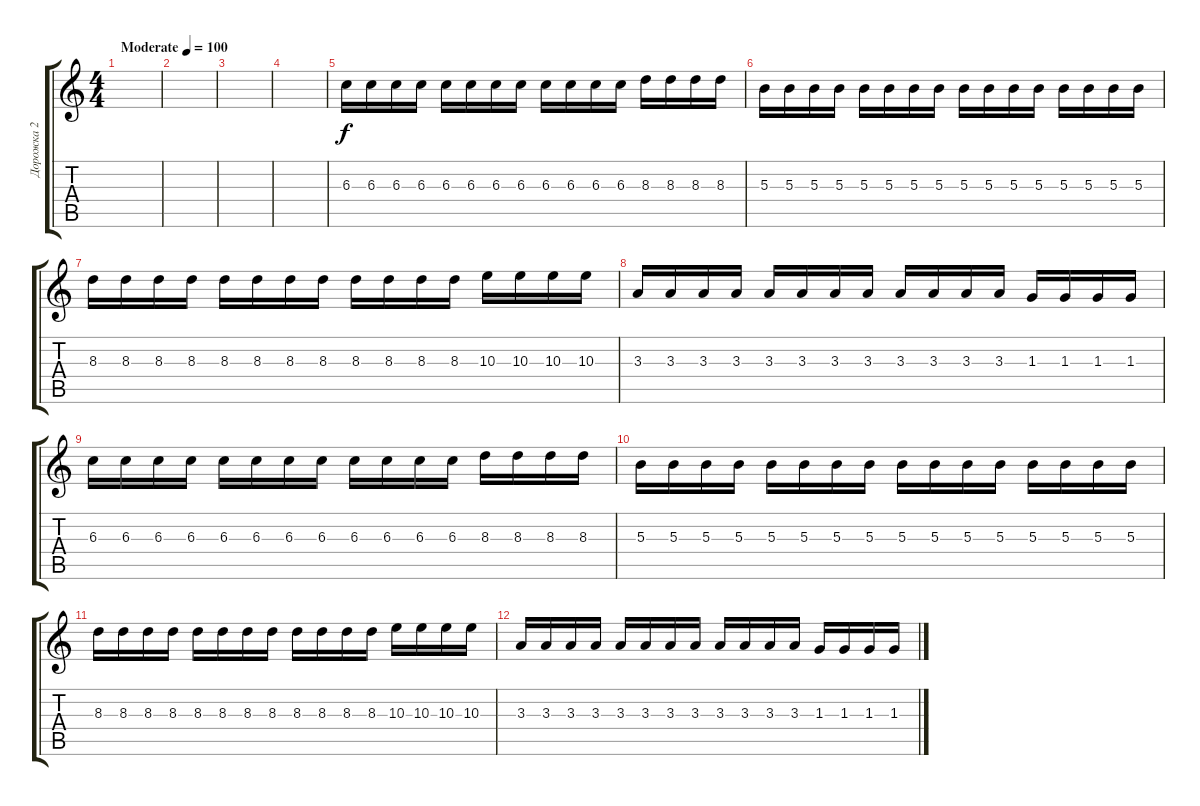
\track ("Дорожка 2" "Дорожка 2") {instrument distortionguitar}
\staff {score tabs}
\tuning (Eb4 Bb3 Gb3 Db3 Ab2 Db2) {hide}
\ts (4 4)
\tempo (100 "Moderate")
\clef g2
\ks c
|
|
|
|
6.3.16 6.3.16 6.3.16 6.3.16 6.3.16 6.3.16 6.3.16 6.3.16 6.3.16 6.3.16 6.3.16 6.3.16 8.3.16 8.3.16 8.3.16 8.3.16 |
5.3.16 5.3.16 5.3.16 5.3.16 5.3.16 5.3.16 5.3.16 5.3.16 5.3.16 5.3.16 5.3.16 5.3.16 5.3.16 5.3.16 5.3.16 5.3.16 |
8.3.16 8.3.16 8.3.16 8.3.16 8.3.16 8.3.16 8.3.16 8.3.16 8.3.16 8.3.16 8.3.16 8.3.16 10.3.16 10.3.16 10.3.16 10.3.16 |
3.3.16 3.3.16 3.3.16 3.3.16 3.3.16 3.3.16 3.3.16 3.3.16 3.3.16 3.3.16 3.3.16 3.3.16 1.3.16 1.3.16 1.3.16 1.3.16 |
6.3.16 6.3.16 6.3.16 6.3.16 6.3.16 6.3.16 6.3.16 6.3.16 6.3.16 6.3.16 6.3.16 6.3.16 8.3.16 8.3.16 8.3.16 8.3.16 |
5.3.16 5.3.16 5.3.16 5.3.16 5.3.16 5.3.16 5.3.16 5.3.16 5.3.16 5.3.16 5.3.16 5.3.16 5.3.16 5.3.16 5.3.16 5.3.16 |
8.3.16 8.3.16 8.3.16 8.3.16 8.3.16 8.3.16 8.3.16 8.3.16 8.3.16 8.3.16 8.3.16 8.3.16 10.3.16 10.3.16 10.3.16 10.3.16 |
3.3.16 3.3.16 3.3.16 3.3.16 3.3.16 3.3.16 3.3.16 3.3.16 3.3.16 3.3.16 3.3.16 3.3.16 1.3.16 1.3.16 1.3.16 1.3.16
